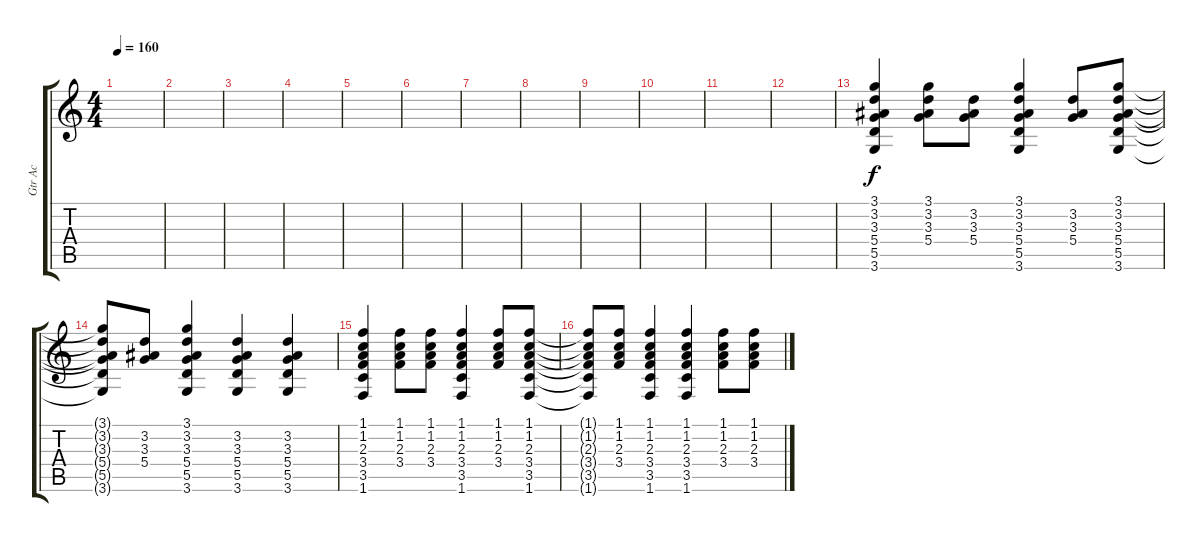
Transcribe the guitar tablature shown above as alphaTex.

\track ("Gtr Ac" "Gtr Ac") {instrument acousticguitarsteel}
\staff {score tabs}
\tuning (E4 B3 G3 D3 A2 E2) {hide}
\ts (4 4)
\tempo 160
\clef g2
\ks c
|
|
|
|
|
|
|
|
|
|
|
|
(3.1 3.2 3.3 5.4 5.5 3.6).4 (3.1 3.2 3.3 5.4).8 (3.2 3.3 5.4).8 (3.1 3.2 3.3 5.4 5.5 3.6).4 (3.2 3.3 5.4).8 (3.1 3.2 3.3 5.4 5.5 3.6).8 |
(3.1{t} 3.2{t} 3.3{t} 5.4{t} 5.5{t} 3.6{t}).8 (3.2 3.3 5.4).8 (3.1 3.2 3.3 5.4 5.5 3.6).4 (3.2 3.3 5.4 5.5 3.6).4 (3.2 3.3 5.4 5.5 3.6).4 |
(1.1 1.2 2.3 3.4 3.5 1.6).4 (1.1 1.2 2.3 3.4).8 (1.1 1.2 2.3 3.4).8 (1.1 1.2 2.3 3.4 3.5 1.6).4 (1.1 1.2 2.3 3.4).8 (1.1 1.2 2.3 3.4 3.5 1.6).8 |
(1.1{t} 1.2{t} 2.3{t} 3.4{t} 3.5{t} 1.6{t}).8 (1.1 1.2 2.3 3.4).8 (1.1 1.2 2.3 3.4 3.5 1.6).4 (1.1 1.2 2.3 3.4 3.5 1.6).4 (1.1 1.2 2.3 3.4).8 (1.1 1.2 2.3 3.4).8
